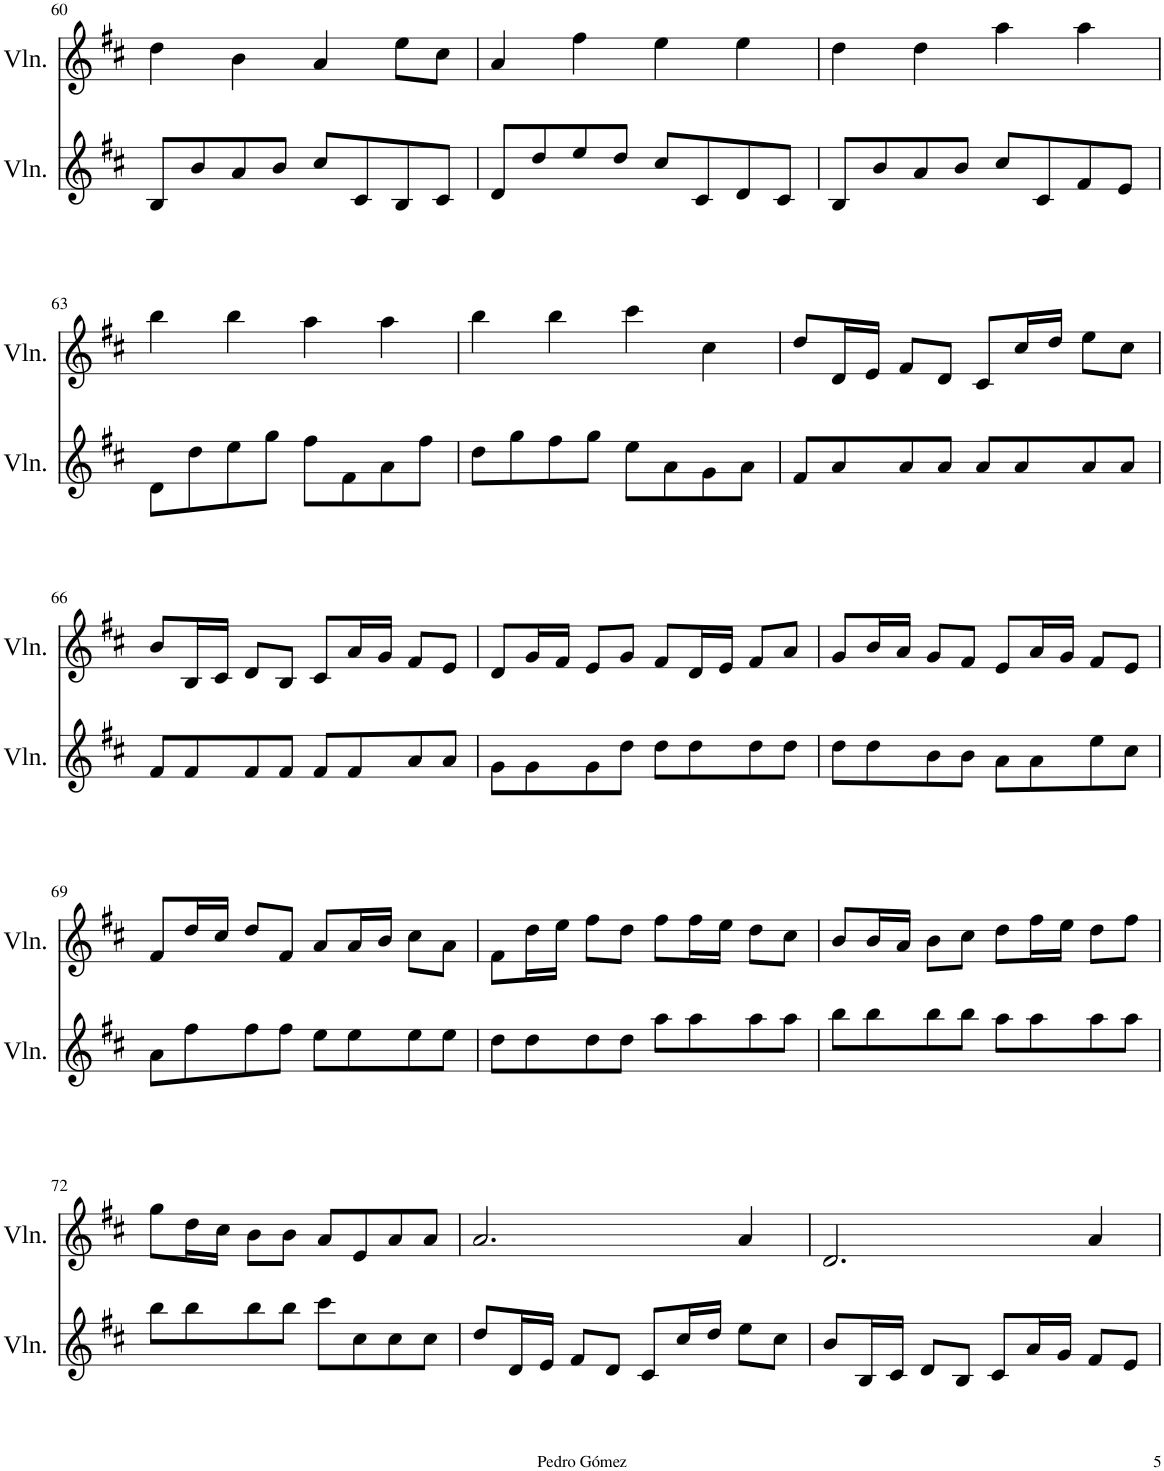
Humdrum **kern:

**kern	**kern
*part2	*part1
*staff2	*staff1
*I"Violin	*I"Violin
*I'Vln.	*I'Vln.
!!LO:PB:g=z
*clefG2	*clefG2
*k[f#c#]	*k[f#c#]
*M4/4	*M4/4
*met(c|)	*met(c|)
=60	=60
8B/L	4dd\
8b/	.
8a/	4b\
8b/J	.
8cc#/L	4a/
8c#/	.
8B/	8ee\L
8c#/J	8cc#\J
=61	=61
8d/L	4a/
8dd/	.
8ee/	4ff#\
8dd/J	.
8cc#/L	4ee\
8c#/	.
8d/	4ee\
8c#/J	.
=62	=62
8B/L	4dd\
8b/	.
8a/	4dd\
8b/J	.
8cc#/L	4aa\
8c#/	.
8f#/	4aa\
8e/J	.
!!LO:LB:g=z
=63	=63
8d\L	4bb\
8dd\	.
8ee\	4bb\
8gg\J	.
8ff#\L	4aa\
8f#\	.
8a\	4aa\
8ff#\J	.
=64	=64
8dd\L	4bb\
8gg\	.
8ff#\	4bb\
8gg\J	.
8ee\L	4ccc#\
8a\	.
8g\	4cc#\
8a\J	.
=65	=65
8f#/L	8dd/L
8a/	16d/L
.	16e/JJ
8a/	8f#/L
8a/J	8d/J
8a/L	8c#/L
8a/	16cc#/L
.	16dd/JJ
8a/	8ee\L
8a/J	8cc#\J
!!LO:LB:g=z
=66	=66
8f#/L	8b/L
8f#/	16B/L
.	16c#/JJ
8f#/	8d/L
8f#/J	8B/J
8f#/L	8c#/L
8f#/	16a/L
.	16g/JJ
8a/	8f#/L
8a/J	8e/J
=67	=67
8g\L	8d/L
8g\	16g/L
.	16f#/JJ
8g\	8e/L
8dd\J	8g/J
8dd\L	8f#/L
8dd\	16d/L
.	16e/JJ
8dd\	8f#/L
8dd\J	8a/J
=68	=68
8dd\L	8g/L
8dd\	16b/L
.	16a/JJ
8b\	8g/L
8b\J	8f#/J
8a\L	8e/L
8a\	16a/L
.	16g/JJ
8ee\	8f#/L
8cc#\J	8e/J
!!LO:LB:g=z
=69	=69
8a\L	8f#/L
8ff#\	16dd/L
.	16cc#/JJ
8ff#\	8dd/L
8ff#\J	8f#/J
8ee\L	8a/L
8ee\	16a/L
.	16b/JJ
8ee\	8cc#\L
8ee\J	8a\J
=70	=70
8dd\L	8f#\L
8dd\	16dd\L
.	16ee\JJ
8dd\	8ff#\L
8dd\J	8dd\J
8aa\L	8ff#\L
8aa\	16ff#\L
.	16ee\JJ
8aa\	8dd\L
8aa\J	8cc#\J
=71	=71
8bb\L	8b/L
8bb\	16b/L
.	16a/JJ
8bb\	8b\L
8bb\J	8cc#\J
8aa\L	8dd\L
8aa\	16ff#\L
.	16ee\JJ
8aa\	8dd\L
8aa\J	8ff#\J
!!LO:LB:g=z
=72	=72
8bb\L	8gg\L
8bb\	16dd\L
.	16cc#\JJ
8bb\	8b\L
8bb\J	8b\J
8ccc#\L	8a/L
8cc#\	8e/
8cc#\	8a/
8cc#\J	8a/J
=73	=73
8dd/L	2.a/
16d/L	.
16e/JJ	.
8f#/L	.
8d/J	.
8c#/L	.
16cc#/L	.
16dd/JJ	.
8ee\L	4a/
8cc#\J	.
=74	=74
8b/L	2.d/
16B/L	.
16c#/JJ	.
8d/L	.
8B/J	.
8c#/L	.
16a/L	.
16g/JJ	.
8f#/L	4a/
8e/J	.
=	=
*-	*-
